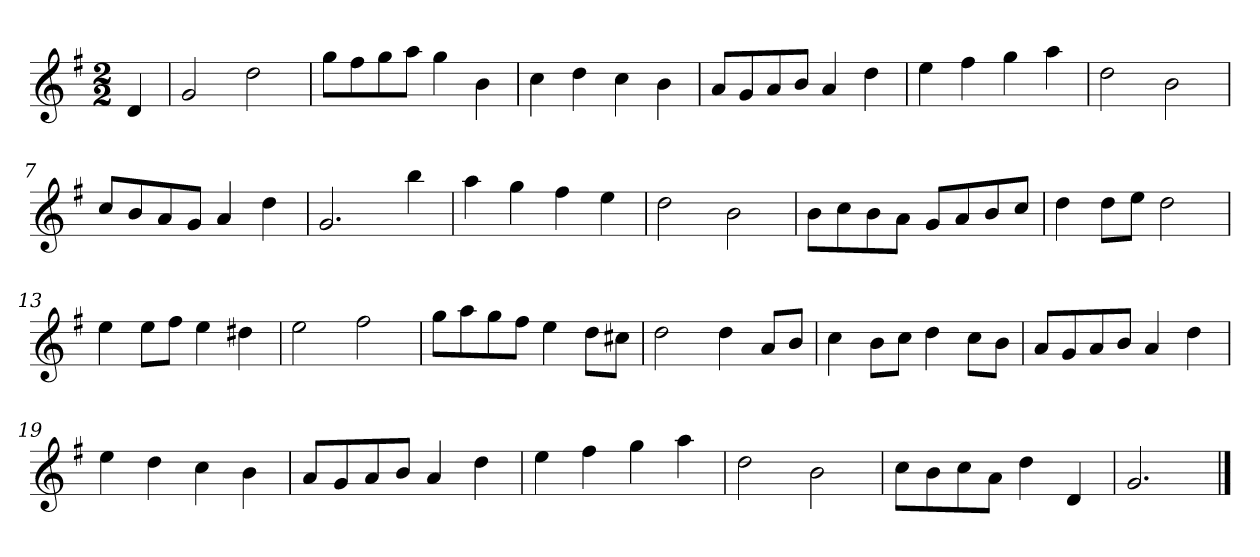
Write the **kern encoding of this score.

**kern
*part1
*staff1
*k[f#]
*M2/2
*MM120
=
4d
=1
2g
2dd
=2
8ggL
8ff#
8gg
8aaJ
4gg
4b
=3
4cc
4dd
4cc
4b
=4
8aL
8g
8a
8bJ
4a
4dd
=5
4ee
4ff#
4gg
4aa
=6
2dd
2b
=7
8ccL
8b
8a
8gJ
4a
4dd
=8
2.g
4bb
=9
4aa
4gg
4ff#
4ee
=10
2dd
2b
=11
8bL
8cc
8b
8aJ
8gL
8a
8b
8ccJ
=12
4dd
8ddL
8eeJ
2dd
=13
4ee
8eeL
8ff#J
4ee
4dd#X
=14
2ee
2ff#
=15
8ggL
8aa
8gg
8ff#J
4ee
8ddL
8cc#XJ
=16
2dd
4dd
8aL
8bJ
=17
4cc
8bL
8ccJ
4dd
8ccL
8bJ
=18
8aL
8g
8a
8bJ
4a
4dd
=19
4ee
4dd
4cc
4b
=20
8aL
8g
8a
8bJ
4a
4dd
=21
4ee
4ff#
4gg
4aa
=22
2dd
2b
=23
8ccL
8b
8cc
8aJ
4dd
4d
=24
2.g
==
*-
